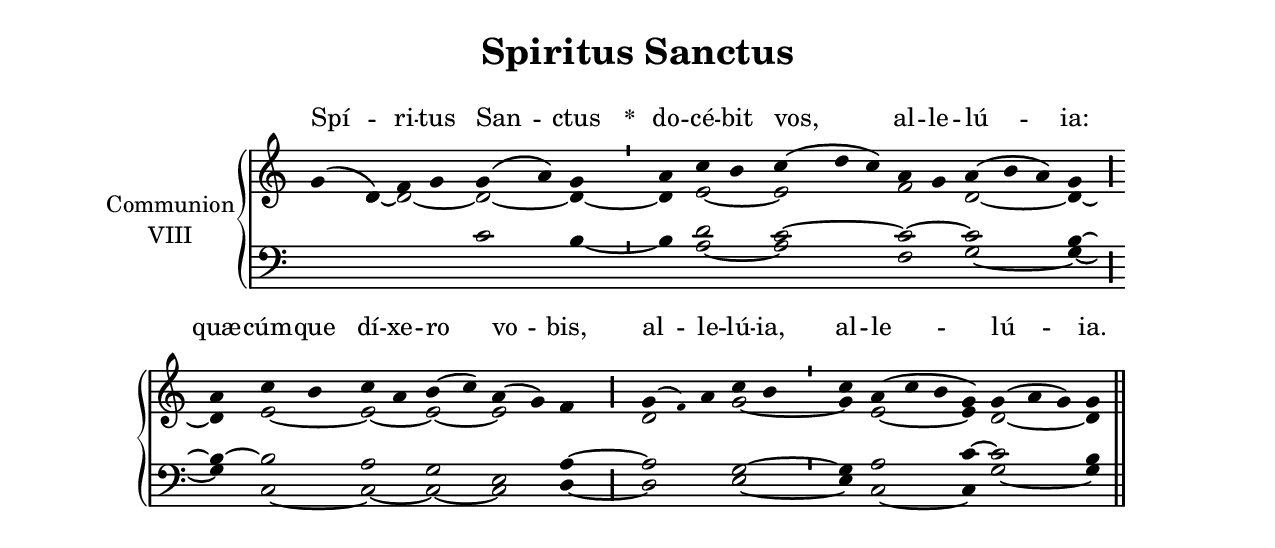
\version "2.18"
\include "gregorian.ly"
\include "noh2.ily"


%Page reference: page ii.88
%(volume.page)

global = {
 \key g \mixolydian
 \cadenzaOn 
}

\header {
  title = \markup \center-column {"Spiritus Sanctus" \vspace #1 }
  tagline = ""
  composer = ""
}

\paper {
 #(include-special-characters)
  oddHeaderMarkup = \markup \fill-line {
    \line {}
    \center-column {
      \on-the-fly #first-page     " "
      \on-the-fly #not-first-page "Spiritus Sanctus"
    }
    \line { \on-the-fly #print-page-number-check-first \fromproperty #'page:page-number-string }
  }
  evenHeaderMarkup = \markup \fill-line {
    \line { \on-the-fly #print-page-number-check-first \fromproperty #'page:page-number-string }
    \center-column { "Spiritus Sanctus" }
    \line {}
  }
}

chantText = \lyricmode {
Spí -- ri -- tus San -- ctus 
\set stanza = " * " do -- cé -- bit vos, al -- le -- lú -- ia: 
quæ -- cúm -- que dí -- xe -- ro vo -- bis, 
al -- le -- lú -- ia, al -- le -- lú -- ia. }

chantMusic = {
\tieDown   g'4 ( d'4) f'4 g'4 g'4 ( a'4) g'4 \divisioMinima
 a'4 c''4 b'4 c''4 ( d''4 c''4) a'4 g'4 a'4 ( b'4 a'4) g'4 \divisioMaior \forceBreak

 a'4 c''4 b'4 c''4 a'4 b'4 ( c''4) a'4 ( g'4) f'4 \divisioMaior
 g'4 ( \once \tweak #'font-size #-4 f' ) a'4 c''4 b'4 \divisioMinima
 c''4 a'4 ( c''4 b'4 g'4) g'4 ( a'4 g'4) g'4 \finalis

}

altoMusic = {
r4 d'4 ~ d'2 ~ d'2 ~ d'4 ~ \divisioMinima
d'4 e'2 ~ e'2*3/2 f'2 d'2*3/2 ~ d'4 ~ \divisioMaior
d'4 e'2 ~ e'2 ~ e'2 ~ e'2 f'4 \divisioMaior
d'2*3/2 g'2 ~ \divisioMinima
g'4 e'2*3/2 ~ e'4 d'2*3/2 ~ d'4 \finalis
}

tenorMusic = {
r2*8/2 d'2 c'2*3/2 ~ c'2 ~ c'2*3/2 b4 ~ \divisioMaior
b4 ~ b2 a2 g2 e2 a4 ~ \divisioMaior
a2*3/2 g2 ~ \divisioMinima
g4 a2*3/2 c'4 ~ c'2*3/2 b4 \finalis
}

bassMusic = {
r2*4/2 c'2 b4 ~ \divisioMinima
b4 a2 ~ a2*3/2 f2 g2*3/2 ~ g4 ~ \divisioMaior
g4 c2 ~ c2 ~ c2 ~ c2 d4 ~ \divisioMaior
d2*3/2 e2 ~ \divisioMinima
e4 c2*3/2 ~ c4 g2*3/2 ~ g4 \finalis
}

voiceLines = {
\voiceLineStyle


}

\score{
  <<
    \new GrandStaff <<
      \set GrandStaff.autoBeaming = ##f
      \set GrandStaff.instrumentName = \markup \center-column {
        "Communion"
        "VIII"
      }
      \new Staff = up <<
        \new Voice = "chant" {
          \voiceOne \global \chantMusic
        }
        \new Voice {
          \voiceTwo \global \altoMusic
        }
      >>

      \new Staff = down <<
        \clef bass
        \new Voice {
          \voiceOne \global \tenorMusic
        }
        \new Voice {
          \voiceTwo \global \bassMusic
        }
	\new Voice {
        \voiceThree \global \voiceLines
        }
      >>
    >>
    \new Lyrics \lyricsto chant {
      \chantText
    }
  >>
  \layout{
  }
  \midi{
    \tempo 4 = 125
  }
}
